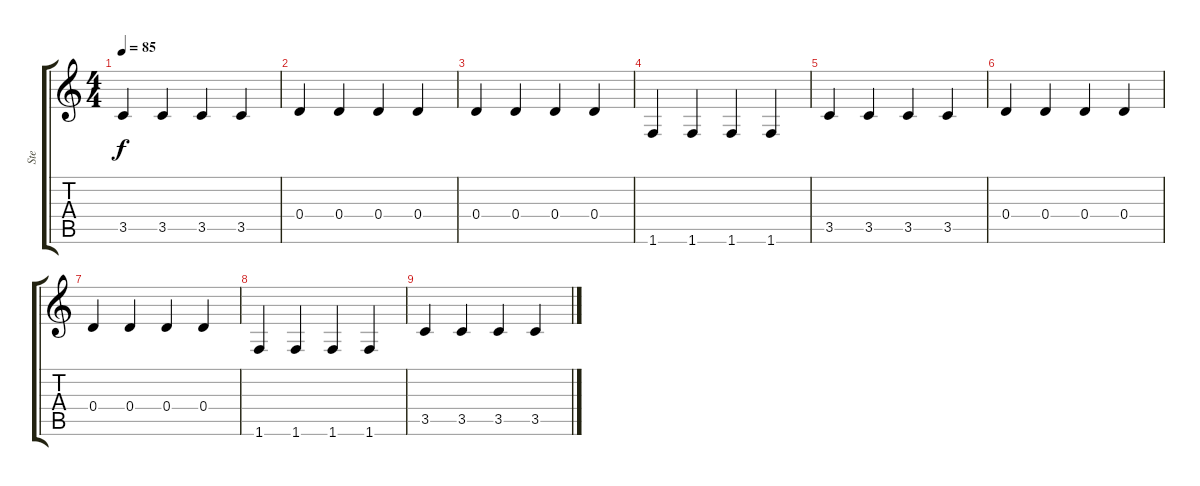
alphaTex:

\track ("Ste" "Ste") {instrument electricbassfinger}
\staff {score tabs}
\tuning (E4 B3 G3 D3 A2 E2) {hide}
\ts (4 4)
\tempo 85
\clef g2
\ks c
3.5.4{dy f} 3.5.4 3.5.4 3.5.4 |
0.4.4 0.4.4 0.4.4 0.4.4 |
0.4.4 0.4.4 0.4.4 0.4.4 |
1.6.4 1.6.4 1.6.4 1.6.4 |
3.5.4 3.5.4 3.5.4 3.5.4 |
0.4.4 0.4.4 0.4.4 0.4.4 |
0.4.4 0.4.4 0.4.4 0.4.4 |
1.6.4 1.6.4 1.6.4 1.6.4 |
3.5.4 3.5.4 3.5.4 3.5.4
